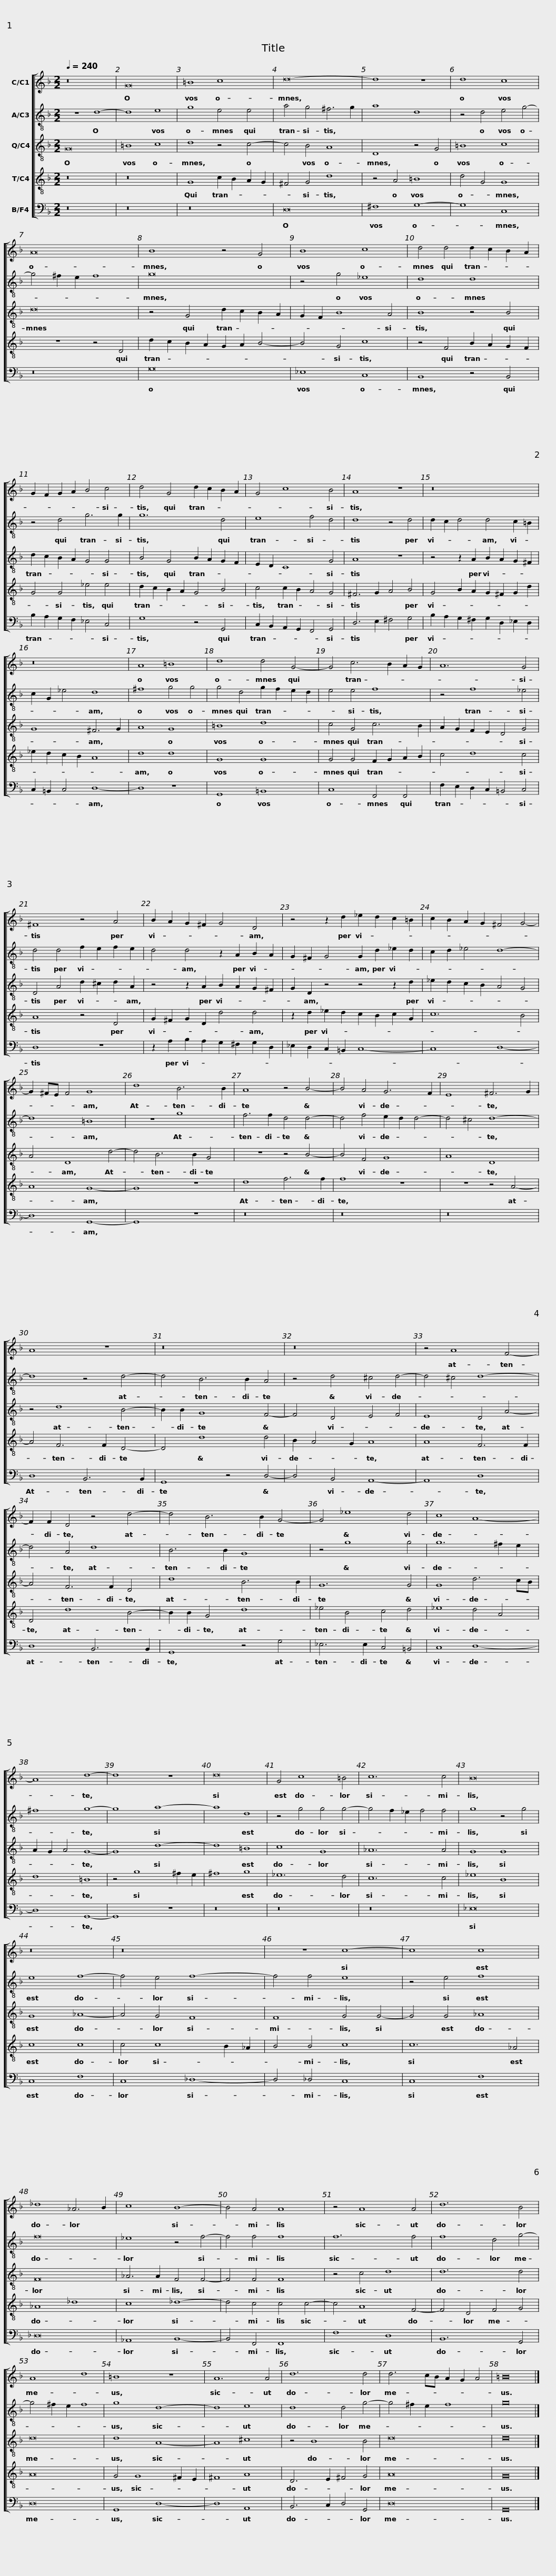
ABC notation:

X:1
%%score [ 1 2 3 4 5 ]
L:1/8
Q:1/4=240
M:2/2
I:linebreak $
K:F
V:1 treble
V:2 treble-8
V:3 treble-8
V:4 treble-8
V:5 bass
V:1
 z16 | G16 | =B8 c8 | d16- | d8 z8 |$ %5
 d8 c8 | A16 | B8 z4 G4 | B8 c8 | d4 d4 d2 c2 B2 A2 |$ %10
 G2 F2 G2 A2 B4 c4 | d4 G4 d2 c2 B2 A2 | G4 c8 B4 | A8 z8 |$ z16 |$ %15
 z16 | A8 =B8 | d8 d4 G4- | G4 c6 B2 A2 G2 | A12 G4 |$ %20
 ^F8 z4 A4 | B2 A2 G2 ^F2 G4 D4 | z4 z2 d2 _e2 d2 c2 =B2 |$ c2 B2 A2 G2 ^F4 G4- | G2 ^FE F4 G8 |$ %25
 d8 B6 B2 | A8 z4 B4- | B4 A4 G6 F2 | E8 ^F6 G2 | A8 z8 |$ %30
 z16 | z16 | z4 A8 F4- | F2 F2 D4 z4 d4- |$ d4 B6 B2 G4- |$ %35
 G4 _e8 d4 | c8 A8- | A8 d8- | d8 z8 | d16 |$ %40
 G4 c8 =B4 | c12 c4 | B16 | z16 | z16 |$ %45
 z8 c8- | c8 c8 | _d8 _A6 B2 | c8 B8- | B4 A4 A8 |$ %50
 z4 A8 A4 | d12 B4 | A8 d8 | =B8 z8 | A12 A4 |$ %55
 d12 d4 | d6 cB A2 G2 A4 | =B16 |] %58
V:2
 z8 d8- | d8 e8 | g8 e4 e4 | a4 g4 ^f6 g2 | a8 d8 |$ %5
 z4 d4 e4 g4- | g4 ^f2 e2 f8 | g16 | z4 g4 _e8 | d8 d8 |$ %10
 z4 d4 g6 g2 | g12 d4 | e8 f4 d4 | d8 z4 d4 |$ d2 c2 d4 d4 c2 =B2 |$ %15
 c2 G2 _e4 d8 | ^f8 g4 g4 | g4 d4 g2 f2 e2 d2 | e4 e4 f8 | z4 f8 _e4 |$ %20
 d4 d4 f2 e2 f2 e2 | d4 d4 z2 A2 B2 A2 | G2 ^F2 G4 G2 d2 _e2 d2 |$ c2 d2 _e4 d8- | d8 =B8 |$ %25
 z8 g8 | f6 f2 d4 d4- | d4 f4 e2 d2 d4- | d4 ^c4 d8- | d8 z4 d4- |$ %30
 d4 B6 B2 A4 | z4 d4 ^c4 d4- | d4 ^c4 d8- | d4 A4 d8 |$ B6 B2 G8 |$ %35
 z4 g8 g4 | g12 ^f2 e2 | ^f8 g8- | g8 a8- | a8 d8 |$ %40
 z4 g4 g4 g4- | g4 f2 _e2 f4 f4 | g8 z4 g4 | e8 f8- | f4 e4 f8- |$ %45
 f4 f4 e8 | z4 e4 f8 | f16 | _e8 z4 f4- | f4 f4 f8 |$ %50
 f12 f4 | f8 d4 g4- | g4 ^f2 e2 f8 | g8 d8- | d8 e8 |$ %55
 d8 d4 g4- | g4 ^f2 e2 f8 | g16 |] %58
V:3
 G16 | =B8 c8 | d8 z4 c4- | c4 B4 A8 | D8 z4 G4 |$ %5
 =B8 c8 | d16 | z4 G4 d2 c2 B2 A2 | G2 F2 B8 A4 | B8 z4 B4 |$ %10
 d2 c2 B2 A2 G4 G4 | B4 G4 B2 A2 G2 F2 | E2 D2 C8 G4 | A8 z8 |$ z4 z2 A2 B2 A2 G2 ^F2 |$ %15
 G8 ^F6 G2 | A8 G8 | =B8 d8 | c4 G4 c6 B2 | A2 G2 F2 E2 D4 G4 |$ %20
 D4 A4 d2 ^c2 d2 A2 | z4 z2 A2 B2 A2 G2 ^F2 | G2 D2 z4 z4 z2 d2 |$ _e2 d2 c2 B2 A4 G4 | A4 D8 d4- |$ %25
 d4 B6 B2 G4 | z8 z4 B4- | B4 F4 G8 | A8 D8 | z4 d8 B4- |$ %30
 B2 B2 G8 F4- | F4 D4 E4 F4 | E8 D4 A4- | A4 F6 F2 D4 |$ d8 B6 B2 |$ %35
 G12 G4 | G8 d6 cB | A2 G2 A4 G8- | G8 d8- | d8 =B8 |$ %40
 c8 G8 | _A12 A4 | G8 G8 | G8 _A8- | A4 G4 F8 |$ %45
 F8 G4 G4- | G4 G4 _A8 | F16 | _A6 A2 F4 F4- | F4 F4 F8 |$ %50
 z4 c4 d8 | d12 d4 | d16 | d8 A8- | A8 ^c8 |$ %55
 z4 B8 B4 | d16 | d16 |] %58
V:4
 z16 | z16 | G8 c2 B2 A2 G2 | ^F4 G4 d8 | z4 A4 =B8 |$ %5
 d4 G4 G8 | z8 z4 D4 | d2 c2 B2 A2 G2 A2 B4- | B4 G4 c8 | z4 F4 B2 A2 G2 F2 |$ %10
 G4 G4 _e4 e4 | d2 c2 B2 A2 G4 B4 | c4 c2 B2 A4 G4 | ^F6 G2 A4 B4 |$ G4 B2 A2 G2 ^F2 G2 d2 |$ %15
 _e2 d2 c2 B2 A8 | d8 d8 | G8 G8 | G4 G4 F2 G2 A2 B2 | c4 d8 c4 |$ %20
 A8 z4 D4 | G2 ^F2 G2 D2 d4 d4 | z2 d2 _e2 d2 c2 B2 c2 G2 |$ c12 B4 | A8 G8- |$ %25
 G8 z8 | d8 f6 f2 | f8 z8 | z8 z4 A4- | A4 F6 F2 D4- |$ %30
 D4 d8 d4 | B2 A4 G2 A8 | A8 F6 F2 | D4 d8 B4- |$ B2 B2 G4 d8 |$ %35
 _e4 B4 c4 d4 | _e8 d4 A4 | d8 =B8 | z4 g8 ^f2 e2 | ^f8 g8 |$ %40
 _e12 d4 | c12 c4 | _e8 B8 | c8 c8 | c4 c8 B2 _A2 |$ %45
 B4 B4 c8 | c12 _A4 | _A8 _d8 | c8 _d8- | d4 c4 c4 c4- |$ %50
 c4 A8 F4- | F4 D4 F4 G4 | A16 | G4 G8 ^F2 E2 | ^F8 A8 |$ %55
 D6 E2 ^F4 G4 | A16 | G16 |] %58
V:5
 z16 | z16 | z16 | D,16 | ^F,8 G,8- |$ %5
 G,8 C,8 | z16 | G,16 | _E,8 C,8 | B,,8 z4 B,,4 |$ %10
 B,2 A,2 G,2 F,2 _E,4 C,4 | G,8 z4 G,,4 | C,2 B,,2 A,,2 G,,2 F,,4 G,,4 | D,6 E,2 ^F,4 G,4 |$ B,2 A,2 G,2 ^F,2 G,2 D,2 _E,2 D,2 |$ %15
 C,2 =B,,2 C,4 D,8- | D,8 z8 | G,,8 =B,,8 | C,8 F,,4 F,,4 | F,2 E,2 D,2 C,2 =B,,4 C,4 |$ %20
 D,8 z8 | z2 A,2 B,2 A,2 G,2 ^F,2 G,2 D,2 | _E,2 D,2 C,2 =B,,2 C,8- |$ C,8 D,8- | D,8 G,,8- |$ %25
 G,,8 z8 | z16 | z16 | z16 | D,8 B,,6 B,,2 |$ %30
 G,,8 z4 D,4- | D,4 B,,4 A,,8- | A,,8 D,8 | D,8 B,,6 B,,2 |$ G,,8 z4 G,4 |$ %35
 _E,6 E,2 C,4 =B,,4 | C,8 D,8- | D,8 G,,8- | G,,8 z8 | z16 |$ %40
 z16 | z16 | _E,16 | C,8 F,8 | C,8 _D,8- |$ %45
 D,4 _D,4 C,8 | C,8 F,8 | _D,16 | _A,,8 B,,8- | B,,4 F,,4 F,,8 |$ %50
 F,8 D,8 | B,,12 G,,4 | D,16 | G,,8 D,8- | D,8 A,,8 |$ %55
 B,,6 C,2 D,4 G,,4 | D,16 | G,,16 |] %58
